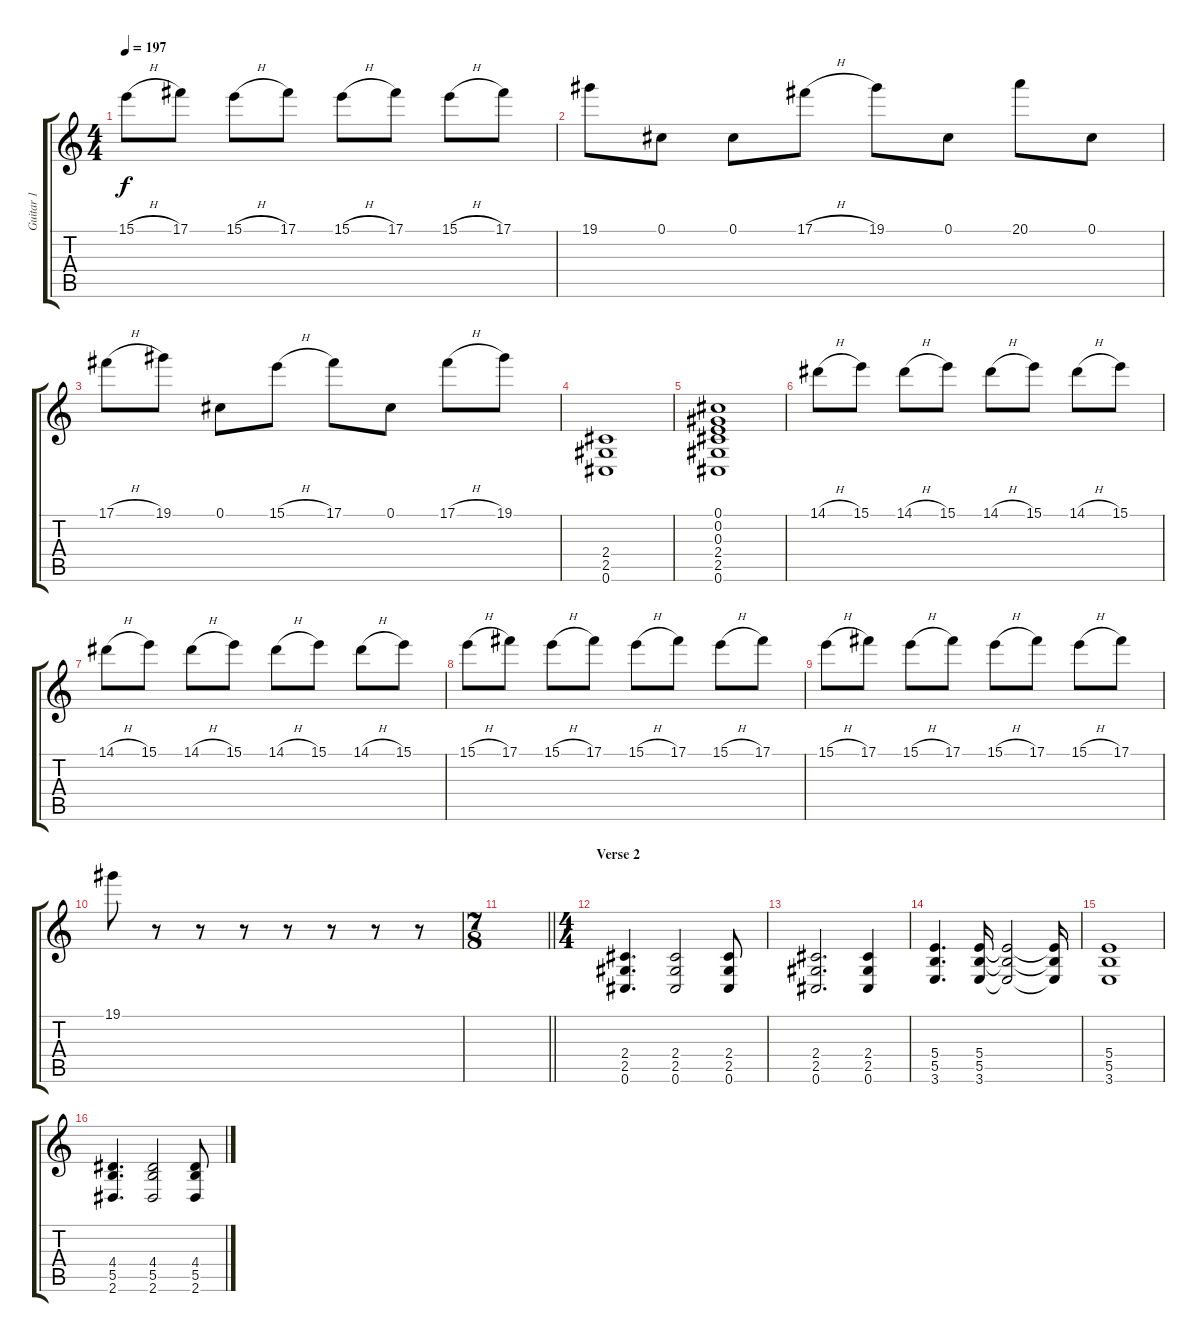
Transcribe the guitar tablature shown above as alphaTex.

\track ("Guitar 1" "Guitar 1") {instrument distortionguitar}
\staff {score tabs}
\tuning (Db4 Ab3 E3 B2 Gb2 Db2) {hide}
\ts (4 4)
\tempo 197
\clef g2
\ks c
15.1{h}.8{dy f} 17.1.8 15.1{h}.8 17.1.8 15.1{h}.8 17.1.8 15.1{h}.8 17.1.8 |
19.1.8 0.1.8 0.1.8 17.1{h}.8 19.1.8 0.1.8 20.1.8 0.1.8 |
17.1{h}.8 19.1.8 0.1.8 15.1{h}.8 17.1.8 0.1.8 17.1{h}.8 19.1.8 |
(2.4 2.5 0.6).1 |
(0.1 0.2 0.3 2.4 2.5 0.6).1 |
14.1{h}.8 15.1.8 14.1{h}.8 15.1.8 14.1{h}.8 15.1.8 14.1{h}.8 15.1.8 |
14.1{h}.8 15.1.8 14.1{h}.8 15.1.8 14.1{h}.8 15.1.8 14.1{h}.8 15.1.8 |
15.1{h}.8 17.1.8 15.1{h}.8 17.1.8 15.1{h}.8 17.1.8 15.1{h}.8 17.1.8 |
15.1{h}.8 17.1.8 15.1{h}.8 17.1.8 15.1{h}.8 17.1.8 15.1{h}.8 17.1.8 |
19.1.8 r.8 r.8 r.8 r.8 r.8 r.8 r.8 |
\ts (7 8)
\barLineRight lightlight
|
\ts (4 4)
\section ("" "Verse 2")
(2.4 2.5 0.6).4{d} (2.4 2.5 0.6).2 (2.4 2.5 0.6).8 |
(2.4 2.5 0.6).2{d} (2.4 2.5 0.6).4 |
(5.4 5.5 3.6).4{d} (5.4 5.5 3.6).16 (5.4{t} 5.5{t} 3.6{t}).2 (5.4{t} 5.5{t} 3.6{t}).16 |
(5.4 5.5 3.6).1 |
(4.4 5.5 2.6).4{d} (4.4 5.5 2.6).2 (4.4 5.5 2.6).8
